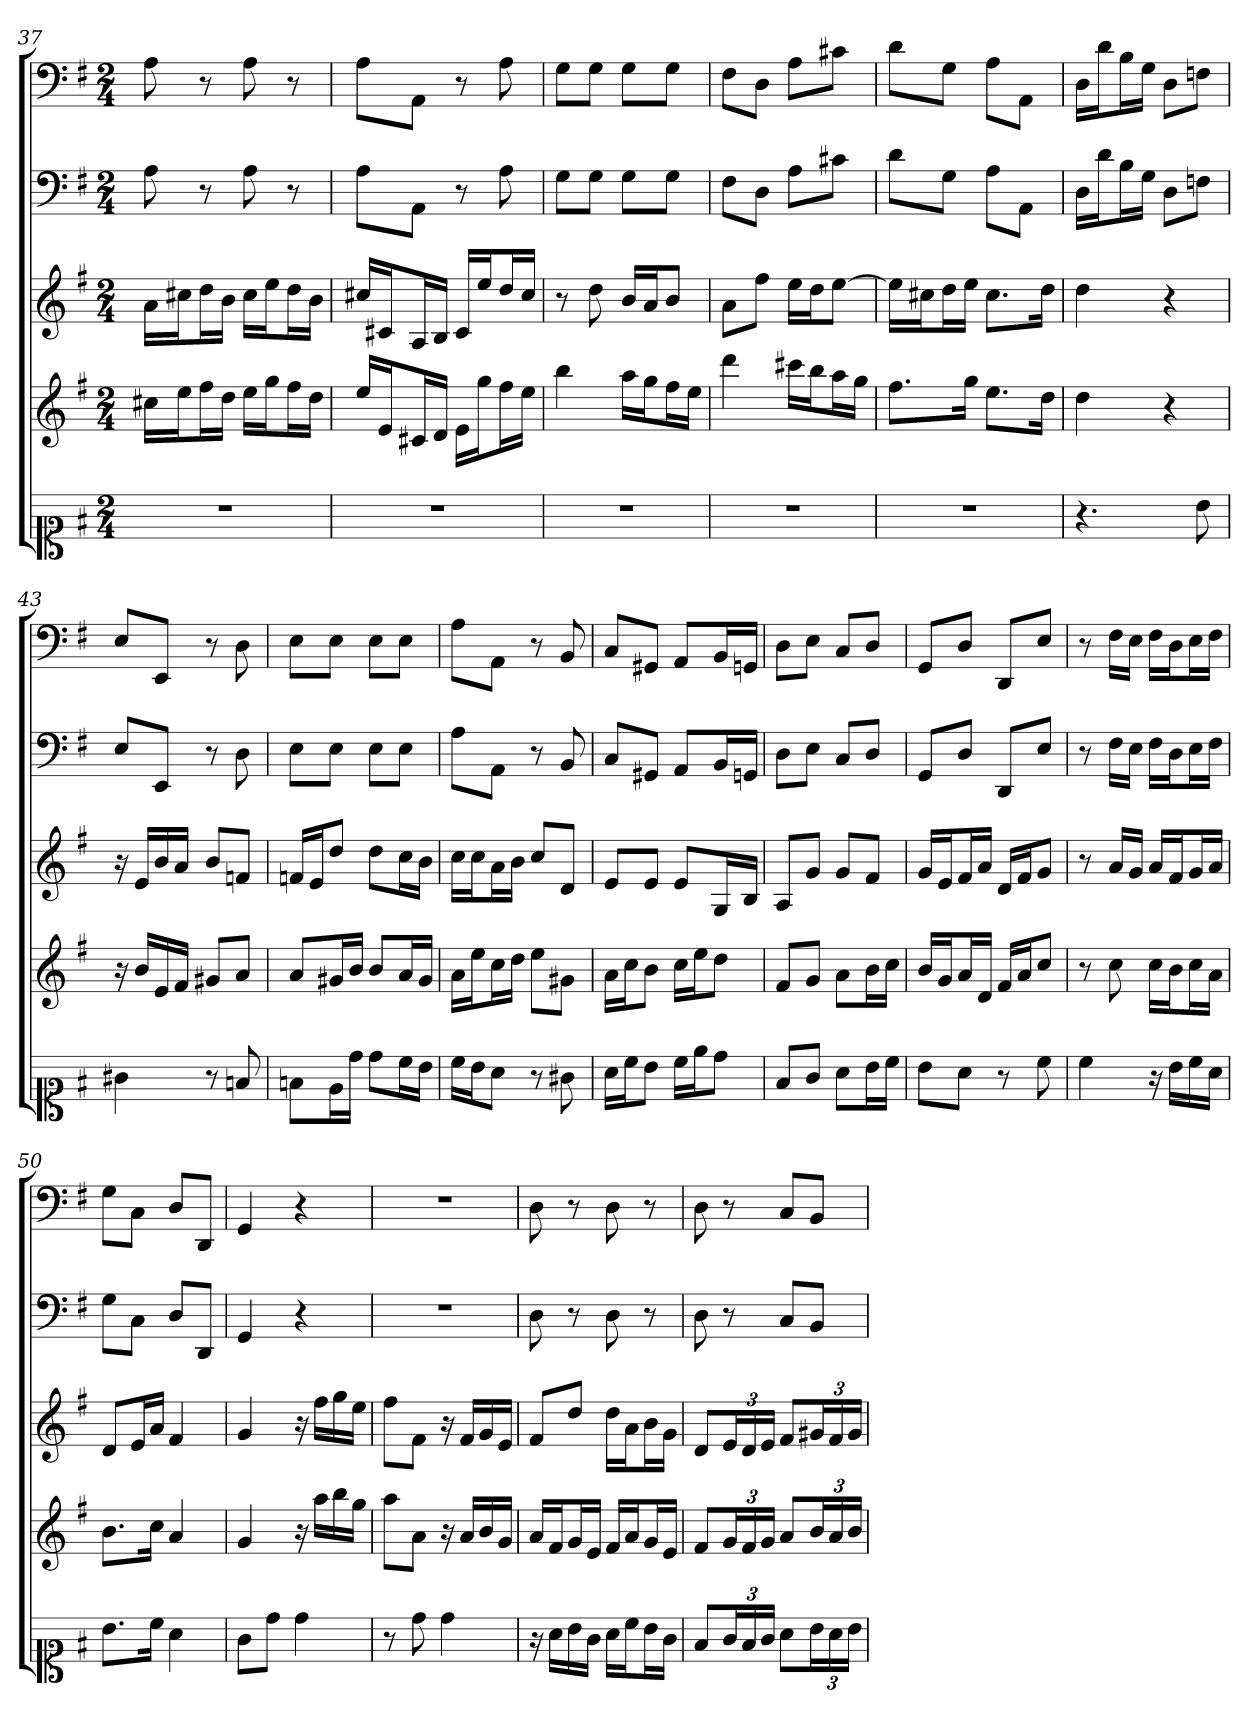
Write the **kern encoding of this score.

**kern	**kern	**kern	**kern	**kern
*part5	*part4	*part3	*part2	*part1
*staff5	*staff4	*staff3	*staff2	*staff1
*clefC1	*	*	*	*
*k[f#]	*k[f#]	*k[f#]	*k[f#]	*k[f#]
*G:	*G:	*G:	*G:	*G:
*M2/4	*M2/4	*M2/4	*M2/4	*M2/4
=37	=37	=37	=37	=37
2r	16cc#XLL	16aLL	8A	8A
.	16eeJ	16cc#XJ	.	.
.	16ff#L	16ddL	8r	8r
.	16ddJJ	16bJJ	.	.
.	16eeLL	16cc#LL	8A	8A
.	16ggJ	16eeJ	.	.
.	16ff#L	16ddL	8r	8r
.	16ddJJ	16bJJ	.	.
=38	=38	=38	=38	=38
2r	16eeLL	16cc#XLL	8AL	8AL
.	16eJ	16c#XJ	.	.
.	16c#XL	16AL	8AAJ	8AAJ
.	16dJJ	16BJJ	.	.
.	16eLL	16c#LL	8r	8r
.	16ggJ	16eeJ	.	.
.	16ff#L	16ddL	8A	8A
.	16eeJJ	16cc#JJ	.	.
=39	=39	=39	=39	=39
2r	4bb	8r	8GL	8GL
.	.	8dd	8GJ	8GJ
.	16aaLL	16bLL	8GL	8GL
.	16ggJ	16aJ	.	.
.	16ff#L	8bJ	8GJ	8GJ
.	16eeJJ	.	.	.
=40	=40	=40	=40	=40
2r	4ddd	8aL	8F#L	8F#L
.	.	8ff#J	8DJ	8DJ
.	16ccc#XLL	16eeLL	8AL	8AL
.	16bbJ	16ddJ	.	.
.	16aaL	[8eeJ	8c#XJ	8c#XJ
.	16ggJJ	.	.	.
=41	=41	=41	=41	=41
2r	8.ff#L	16eeLL]	8dL	8dL
.	.	16cc#XJ	.	.
.	.	16ddL	8GJ	8GJ
.	16ggJk	16eeJJ	.	.
.	8.eeL	8.cc#L	8AL	8AL
.	.	.	8AAJ	8AAJ
.	16ddJk	16ddJk	.	.
=42	=42	=42	=42	=42
4.r	4dd	4dd	16DLL	16DLL
.	.	.	16dJ	16dJ
.	.	.	16BL	16BL
.	.	.	16GJJ	16GJJ
.	4r	4r	8DL	8DL
8b	.	.	8FnJ	8FnJ
=43	=43	=43	=43	=43
4g#X	16r	16r	8EL	8EL
.	16bLL	16eLL	.	.
.	16e	16b	8EEJ	8EEJ
.	16f#JJ	16aJJ	.	.
8r	8g#XL	8bL	8r	8r
8fn	8aJ	8fnJ	8D	8D
=44	=44	=44	=44	=44
8fn\L	8aL	16fnLL	8EL	8EL
.	.	16eJ	.	.
16e\L	16g#XL	8ddJ	8EJ	8EJ
16dd\JJ	16bJJ	.	.	.
8dd\L	8bL	8ddL	8EL	8EL
16cc\L	16aL	16ccL	8EJ	8EJ
16b\JJ	16g#JJ	16bJJ	.	.
=45	=45	=45	=45	=45
16cc\LL	16aLL	16ccLL	8AL	8AL
16b\J	16eeJ	16ccJ	.	.
8a\J	16ccL	16aL	8AAJ	8AAJ
.	16ddJJ	16bJJ	.	.
8r	8eeL	8ccL	8r	8r
8g#X	8g#XJ	8dJ	8BB	8BB
=46	=46	=46	=46	=46
16a\LL	16aLL	8eL	8CL	8CL
16cc\J	16ccJ	.	.	.
8b\J	8bJ	8eJ	8GG#XJ	8GG#XJ
16cc\LL	16ccLL	8eL	8AAL	8AAL
16ee\J	16eeJ	.	.	.
8dd\J	8ddJ	16GL	16BBL	16BBL
.	.	16BJJ	16GGnJJ	16GGnJJ
=47	=47	=47	=47	=47
8f#/L	8f#L	8AL	8DL	8DL
8g/J	8gJ	8gJ	8EJ	8EJ
8a\L	8aL	8gL	8CL	8CL
16b\L	16bL	8f#J	8DJ	8DJ
16cc\JJ	16ccJJ	.	.	.
=48	=48	=48	=48	=48
8b\L	16bLL	16gLL	8GGL	8GGL
.	16gJ	16eJ	.	.
8a\J	16aL	16f#L	8DJ	8DJ
.	16dJJ	16aJJ	.	.
8r	16f#LL	16dLL	8DDL	8DDL
.	16aJ	16f#J	.	.
8cc	8ccJ	8gJ	8EJ	8EJ
=49	=49	=49	=49	=49
4cc	8r	8r	8r	8r
.	8cc	16aLL	16F#LL	16F#LL
.	.	16gJJ	16EJJ	16EJJ
16r	16ccLL	16aLL	16F#LL	16F#LL
16b\LL	16bJ	16f#J	16DJ	16DJ
16cc\	16ccL	16gL	16EL	16EL
16a\JJ	16aJJ	16aJJ	16F#JJ	16F#JJ
=50	=50	=50	=50	=50
8.b\L	8.bL	8dL	8GL	8GL
.	.	16eL	8CJ	8CJ
16cc\Jk	16ccJk	16aJJ	.	.
4a	4a	4f#	8DL	8DL
.	.	.	8DDJ	8DDJ
=51	=51	=51	=51	=51
8g\L	4g	4g	4GG	4GG
8dd\J	.	.	.	.
4dd	16r	16r	4r	4r
.	16aaLL	16ff#LL	.	.
.	16bb	16gg	.	.
.	16ggJJ	16eeJJ	.	.
=52	=52	=52	=52	=52
8r	8aaL	8ff#L	2r	2r
8dd	8aJ	8f#J	.	.
4dd	16r	16r	.	.
.	16aLL	16f#LL	.	.
.	16b	16g	.	.
.	16gJJ	16eJJ	.	.
=53	=53	=53	=53	=53
16r	16aLL	8f#L	8D	8D
16a\LL	16f#J	.	.	.
16b\	16gL	8ddJ	8r	8r
16g\JJ	16eJJ	.	.	.
16a\LL	16f#LL	16ddLL	8D	8D
16cc\J	16aJ	16aJ	.	.
16b\L	16gL	16bL	8r	8r
16g\JJ	16eJJ	16gJJ	.	.
=54	=54	=54	=54	=54
8f#/L	8f#L	8dL	8D	8D
24g/L	24gL	24eL	8r	8r
24f#/	24f#	24d	.	.
24g/JJ	24gJJ	24eJJ	.	.
8a\L	8aL	8f#L	8CL	8CL
24b\L	24bL	24g#XL	8BBJ	8BBJ
24a\	24a	24f#	.	.
24b\JJ	24bJJ	24g#JJ	.	.
=	=	=	=	=
*-	*-	*-	*-	*-
